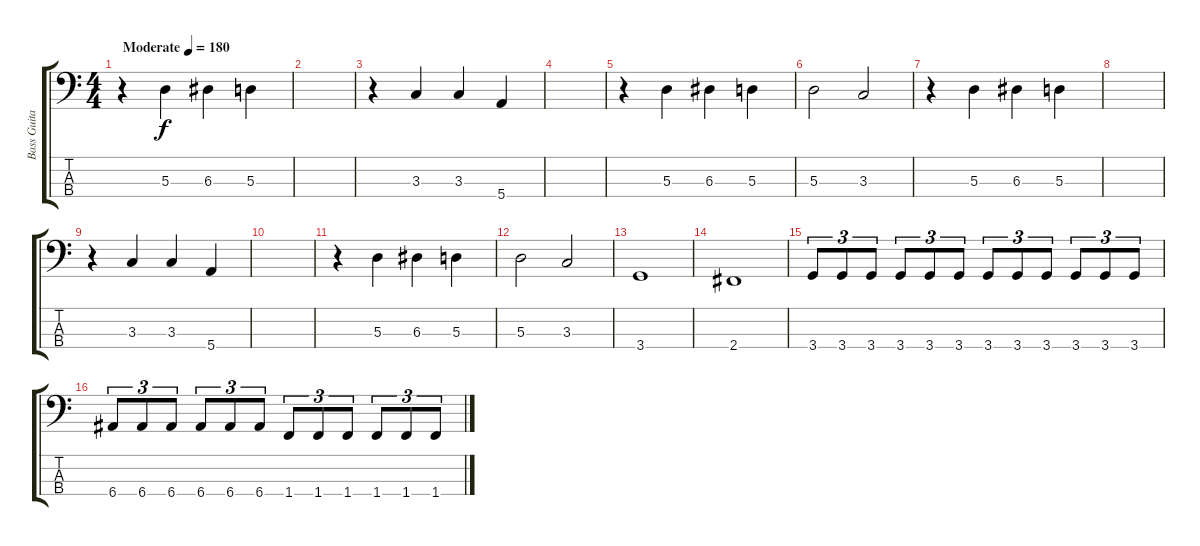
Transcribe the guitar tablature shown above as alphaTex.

\track ("Bass Guitar" "Bass Guita") {instrument electricbassfinger}
\staff {score tabs}
\tuning (G2 D2 A1 E1) {hide}
\ts (4 4)
\section ("" "")
\tempo (180 "Moderate")
\clef f4
\ks c
r.4{dy f instrument electricbassfinger} 5.3.4 6.3.4 5.3.4 |
|
r.4 3.3.4 3.3.4 5.4.4 |
|
r.4 5.3.4 6.3.4 5.3.4 |
5.3.2 3.3.2 |
r.4 5.3.4 6.3.4 5.3.4 |
|
r.4 3.3.4 3.3.4 5.4.4 |
|
r.4 5.3.4 6.3.4 5.3.4 |
5.3.2 3.3.2 |
3.4.1 |
2.4.1 |
3.4.8{tu (3 2)} 3.4.8{tu (3 2)} 3.4.8{tu (3 2)} 3.4.8{tu (3 2)} 3.4.8{tu (3 2)} 3.4.8{tu (3 2)} 3.4.8{tu (3 2)} 3.4.8{tu (3 2)} 3.4.8{tu (3 2)} 3.4.8{tu (3 2)} 3.4.8{tu (3 2)} 3.4.8{tu (3 2)} |
6.4.8{tu (3 2)} 6.4.8{tu (3 2)} 6.4.8{tu (3 2)} 6.4.8{tu (3 2)} 6.4.8{tu (3 2)} 6.4.8{tu (3 2)} 1.4.8{tu (3 2)} 1.4.8{tu (3 2)} 1.4.8{tu (3 2)} 1.4.8{tu (3 2)} 1.4.8{tu (3 2)} 1.4.8{tu (3 2)}
